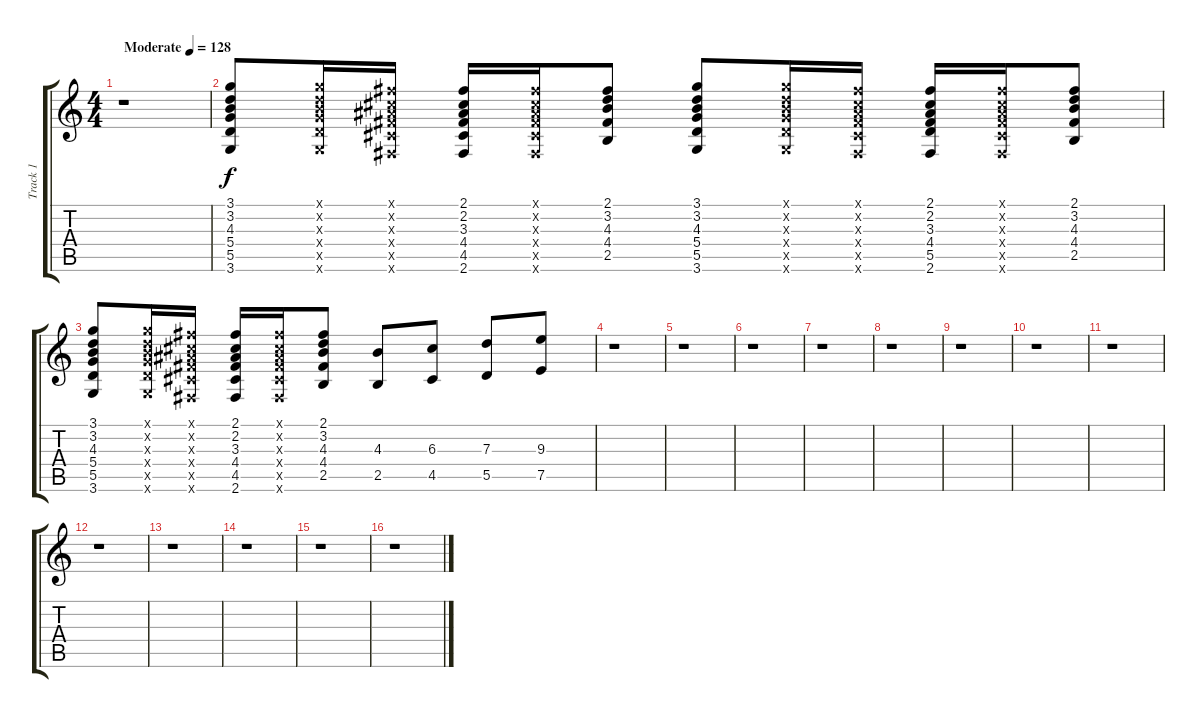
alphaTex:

\track ("Track 1" "Track 1") {instrument distortionguitar}
\staff {score tabs}
\tuning (E4 B3 G3 D3 A2 E2) {hide}
\ts (4 4)
\tempo (128 "Moderate")
\clef g2
\ks c
r.1{dy f instrument distortionguitar} |
(3.1 3.2 4.3 5.4 5.5 3.6).8 (3.1{x} 3.2{x} 4.3{x} 5.4{x} 5.5{x} 3.6{x}).16 (2.1{x} 2.2{x} 3.3{x} 4.4{x} 4.5{x} 2.6{x}).16 (2.1 2.2 3.3 4.4 4.5 2.6).16 (2.1{x} 2.2{x} 3.3{x} 4.4{x} 4.5{x} 2.6{x}).16 (2.1 3.2 4.3 4.4 2.5).8 (3.1 3.2 4.3 5.4 5.5 3.6).8 (3.1{x} 3.2{x} 4.3{x} 5.4{x} 5.5{x} 3.6{x}).16 (2.1{x} 2.2{x} 3.3{x} 4.4{x} 4.5{x} 2.6{x}).16 (2.1 2.2 3.3 4.4 5.5 2.6).16 (2.1{x} 2.2{x} 3.3{x} 4.4{x} 4.5{x} 2.6{x}).16 (2.1 3.2 4.3 4.4 2.5).8 |
(3.1 3.2 4.3 5.4 5.5 3.6).8 (3.1{x} 3.2{x} 4.3{x} 5.4{x} 5.5{x} 3.6{x}).16 (2.1{x} 2.2{x} 3.3{x} 4.4{x} 4.5{x} 2.6{x}).16 (2.1 2.2 3.3 4.4 4.5 2.6).16 (2.1{x} 2.2{x} 3.3{x} 4.4{x} 4.5{x} 2.6{x}).16 (2.1 3.2 4.3 4.4 2.5).8 (4.3 2.5).8 (6.3 4.5).8 (7.3 5.5).8 (9.3 7.5).8 |
r.1 |
r.1 |
r.1 |
r.1 |
r.1 |
r.1 |
r.1 |
r.1 |
r.1 |
r.1 |
r.1 |
r.1 |
r.1
